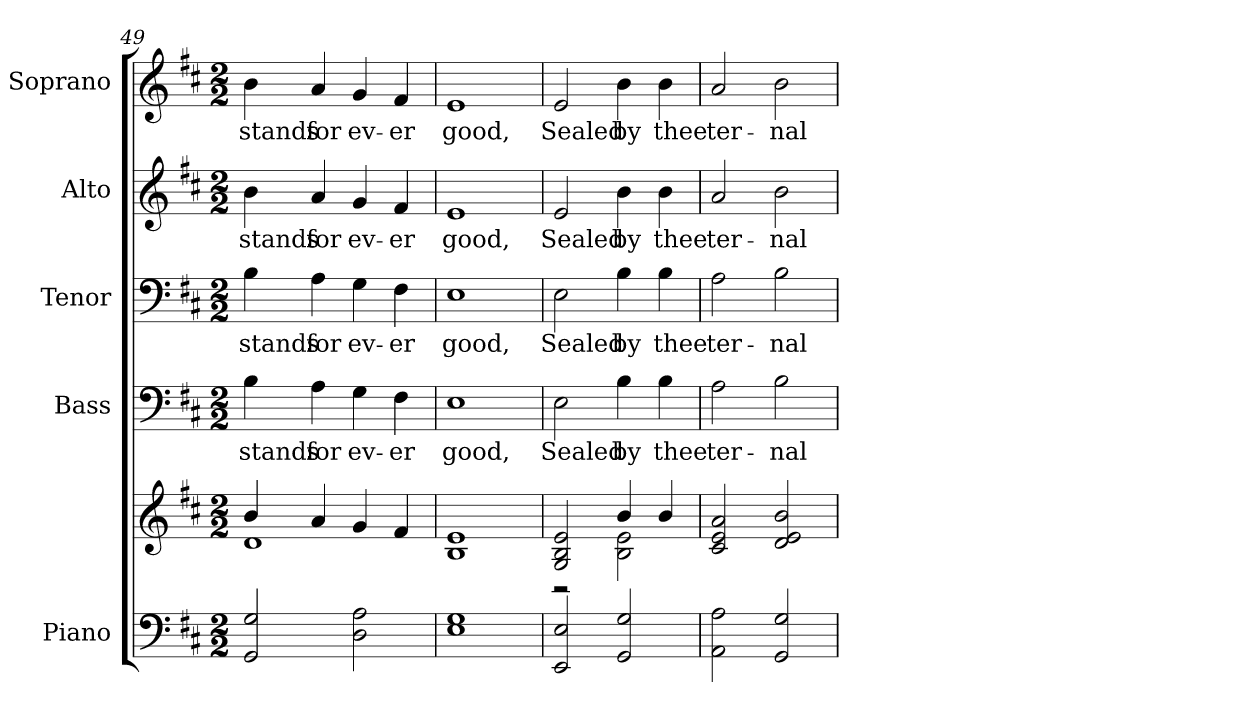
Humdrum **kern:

**kern	**kern	**kern	**text	**kern	**text	**kern	**text	**kern	**text
*part5	*part5	*part4	*part4	*part3	*part3	*part2	*part2	*part1	*part1
*staff6	*staff5	*staff4	*staff4	*staff3	*staff3	*staff2	*staff2	*staff1	*staff1
*I"Piano	*	*I"Bass	*	*I"Tenor	*	*I"Alto	*	*I"Soprano	*
*I'Pno.	*	*I'B.	*	*I'T.	*	*I'A.	*	*I'S.	*
*clefF4	*clefG2	*clefF4	*	*clefF4	*	*clefG2	*	*clefG2	*
*k[f#c#]	*k[f#c#]	*k[f#c#]	*	*k[f#c#]	*	*k[f#c#]	*	*k[f#c#]	*
*D:	*D:	*D:	*	*D:	*	*D:	*	*D:	*
*M2/2	*M2/2	*M2/2	*	*M2/2	*	*M2/2	*	*M2/2	*
=49	=49	=49	=49	=49	=49	=49	=49	=49	=49
*	*^	*	*	*	*	*	*	*	*
!	!	!	!	!LO:LY:b:color=#000000	!	!	!	!	!	!
!	!	!	!	!	!	!LO:LY:b:color=#000000	!	!	!	!
!	!	!	!	!	!	!	!	!LO:LY:b:color=#000000	!	!
!	!	!	!	!	!	!	!	!	!	!LO:LY:b:color=#000000
2GGi/ 2Gi	4bi/	1di	4Bi\	stands	4Bi\	stands	4bi\	stands	4bi\	stands
!	!	!	!	!LO:LY:b:color=#000000	!	!	!	!	!	!
!	!	!	!	!	!	!LO:LY:b:color=#000000	!	!	!	!
!	!	!	!	!	!	!	!	!LO:LY:b:color=#000000	!	!
!	!	!	!	!	!	!	!	!	!	!LO:LY:b:color=#000000
.	4ai/	.	4Ai\	for	4Ai\	for	4ai/	for	4ai/	for
!	!	!	!	!LO:LY:b:color=#000000	!	!	!	!	!	!
!	!	!	!	!	!	!LO:LY:b:color=#000000	!	!	!	!
!	!	!	!	!	!	!	!	!LO:LY:b:color=#000000	!	!
!	!	!	!	!	!	!	!	!	!	!LO:LY:b:color=#000000
2Di\ 2Ai	4gi/	.	4Gi\	ev-	4Gi\	ev-	4gi/	ev-	4gi/	ev-
!	!	!	!	!LO:LY:b:color=#000000	!	!	!	!	!	!
!	!	!	!	!	!	!LO:LY:b:color=#000000	!	!	!	!
!	!	!	!	!	!	!	!	!LO:LY:b:color=#000000	!	!
!	!	!	!	!	!	!	!	!	!	!LO:LY:b:color=#000000
.	4f#i/	.	4F#i\	-er	4F#i\	-er	4f#i/	-er	4f#i/	-er
*	*v	*v	*	*	*	*	*	*	*	*
=50	=50	=50	=50	=50	=50	=50	=50	=50	=50
!	!	!	!LO:LY:b:color=#000000	!	!	!	!	!	!
!	!	!	!	!	!LO:LY:b:color=#000000	!	!	!	!
!	!	!	!	!	!	!	!LO:LY:b:color=#000000	!	!
!	!	!	!	!	!	!	!	!	!LO:LY:b:color=#000000
1Ei 1Gi	1Bi 1ei	1Ei	good,	1Ei	good,	1ei	good,	1ei	good,
!!LO:PB:g=z
=51	=51	=51	=51	=51	=51	=51	=51	=51	=51
*	*^	*	*	*	*	*	*	*	*
!	!	!	!	!LO:LY:b:color=#000000	!	!	!	!	!	!
!	!	!	!	!	!	!LO:LY:b:color=#000000	!	!	!	!
!	!	!	!	!	!	!	!	!LO:LY:b:color=#000000	!	!
!	!	!	!	!	!	!	!	!	!	!LO:LY:b:color=#000000
2EEi/ 2Ei	2Gi/ 2Bi 2ei	2r	2Ei\	Sealed	2Ei\	Sealed	2ei/	Sealed	2ei/	Sealed
!	!	!	!	!LO:LY:b:color=#000000	!	!	!	!	!	!
!	!	!	!	!	!	!LO:LY:b:color=#000000	!	!	!	!
!	!	!	!	!	!	!	!	!LO:LY:b:color=#000000	!	!
!	!	!	!	!	!	!	!	!	!	!LO:LY:b:color=#000000
2GGi/ 2Gi	4bi/	2Bi\ 2ei	4Bi\	by	4Bi\	by	4bi\	by	4bi\	by
!	!	!	!	!LO:LY:b:color=#000000	!	!	!	!	!	!
!	!	!	!	!	!	!LO:LY:b:color=#000000	!	!	!	!
!	!	!	!	!	!	!	!	!LO:LY:b:color=#000000	!	!
!	!	!	!	!	!	!	!	!	!	!LO:LY:b:color=#000000
.	4bi/	.	4Bi\	thee	4Bi\	thee	4bi\	thee	4bi\	thee
*	*v	*v	*	*	*	*	*	*	*	*
=52	=52	=52	=52	=52	=52	=52	=52	=52	=52
!	!	!	!LO:LY:b:color=#000000	!	!	!	!	!	!
!	!	!	!	!	!LO:LY:b:color=#000000	!	!	!	!
!	!	!	!	!	!	!	!LO:LY:b:color=#000000	!	!
!	!	!	!	!	!	!	!	!	!LO:LY:b:color=#000000
2AAi\ 2Ai	2c#i/ 2ei 2ai	2Ai\	ter-	2Ai\	ter-	2ai/	ter-	2ai/	ter-
!	!	!	!LO:LY:b:color=#000000	!	!	!	!	!	!
!	!	!	!	!	!LO:LY:b:color=#000000	!	!	!	!
!	!	!	!	!	!	!	!LO:LY:b:color=#000000	!	!
!	!	!	!	!	!	!	!	!	!LO:LY:b:color=#000000
2GGi/ 2Gi	2di/ 2ei 2bi	2Bi\	-nal	2Bi\	-nal	2bi\	-nal	2bi\	-nal
=	=	=	=	=	=	=	=	=	=
*-	*-	*-	*-	*-	*-	*-	*-	*-	*-
